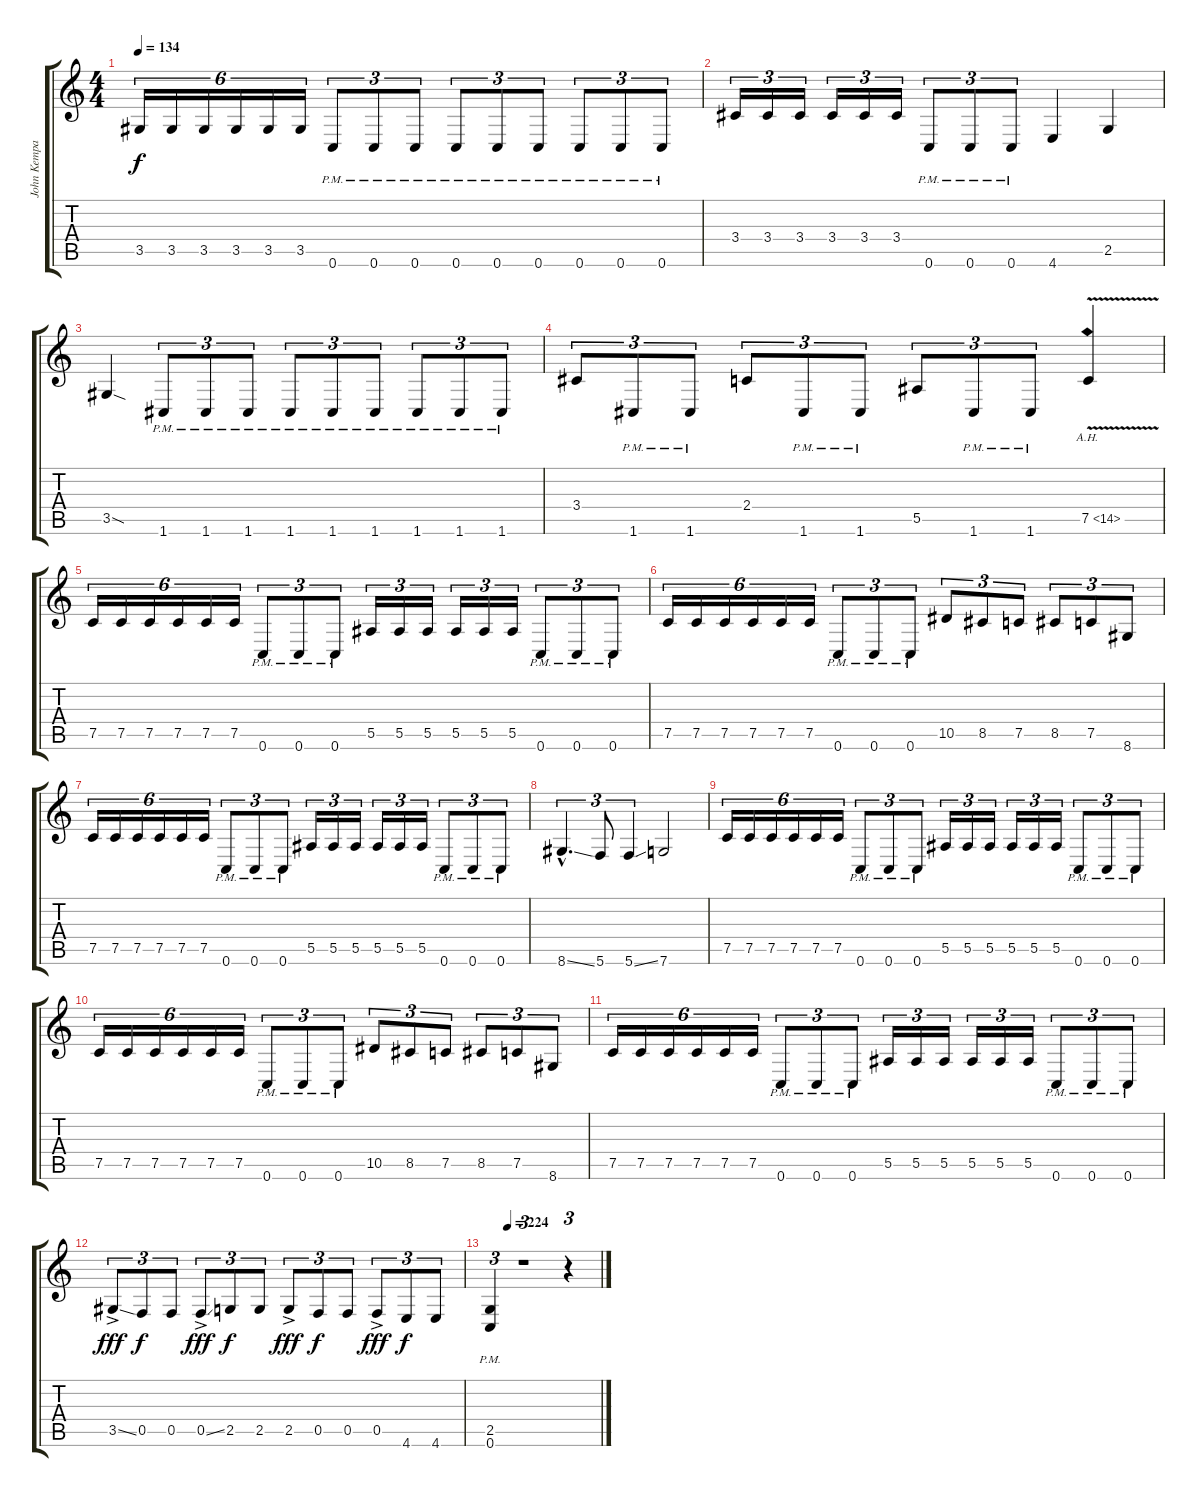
\track ("John Kempainen (Rhythm Guitar)" "John Kempa") {instrument distortionguitar}
\staff {score tabs}
\tuning (C4 G3 Eb3 Bb2 F2 C2) {hide}
\ts (4 4)
\tempo 134
\clef g2
\ks c
3.5.16{tu (6 4) dy f} 3.5.16{tu (6 4)} 3.5.16{tu (6 4)} 3.5.16{tu (6 4)} 3.5.16{tu (6 4)} 3.5.16{tu (6 4)} 0.6{pm}.8{tu (3 2)} 0.6{pm}.8{tu (3 2)} 0.6{pm}.8{tu (3 2)} 0.6{pm}.8{tu (3 2)} 0.6{pm}.8{tu (3 2)} 0.6{pm}.8{tu (3 2)} 0.6{pm}.8{tu (3 2)} 0.6{pm}.8{tu (3 2)} 0.6{pm}.8{tu (3 2)} |
3.4.16{tu (3 2)} 3.4.16{tu (3 2)} 3.4.16{tu (3 2)} 3.4.16{tu (3 2)} 3.4.16{tu (3 2)} 3.4.16{tu (3 2)} 0.6{pm}.8{tu (3 2)} 0.6{pm}.8{tu (3 2)} 0.6{pm}.8{tu (3 2)} 4.6.4 2.5.4 |
3.5{sod}.4 1.6{pm}.8{tu (3 2)} 1.6{pm}.8{tu (3 2)} 1.6{pm}.8{tu (3 2)} 1.6{pm}.8{tu (3 2)} 1.6{pm}.8{tu (3 2)} 1.6{pm}.8{tu (3 2)} 1.6{pm}.8{tu (3 2)} 1.6{pm}.8{tu (3 2)} 1.6{pm}.8{tu (3 2)} |
3.4.8{tu (3 2)} 1.6{pm}.8{tu (3 2)} 1.6{pm}.8{tu (3 2)} 2.4.8{tu (3 2)} 1.6{pm}.8{tu (3 2)} 1.6{pm}.8{tu (3 2)} 5.5.8{tu (3 2)} 1.6{pm}.8{tu (3 2)} 1.6{pm}.8{tu (3 2)} 7.5{ah 7 v}.4 |
7.5.16{tu (6 4)} 7.5.16{tu (6 4)} 7.5.16{tu (6 4)} 7.5.16{tu (6 4)} 7.5.16{tu (6 4)} 7.5.16{tu (6 4)} 0.6{pm}.8{tu (3 2)} 0.6{pm}.8{tu (3 2)} 0.6{pm}.8{tu (3 2)} 5.5.16{tu (3 2)} 5.5.16{tu (3 2)} 5.5.16{tu (3 2)} 5.5.16{tu (3 2)} 5.5.16{tu (3 2)} 5.5.16{tu (3 2)} 0.6{pm}.8{tu (3 2)} 0.6{pm}.8{tu (3 2)} 0.6{pm}.8{tu (3 2)} |
7.5.16{tu (6 4)} 7.5.16{tu (6 4)} 7.5.16{tu (6 4)} 7.5.16{tu (6 4)} 7.5.16{tu (6 4)} 7.5.16{tu (6 4)} 0.6{pm}.8{tu (3 2)} 0.6{pm}.8{tu (3 2)} 0.6{pm}.8{tu (3 2)} 10.5.8{tu (3 2)} 8.5.8{tu (3 2)} 7.5.8{tu (3 2)} 8.5.8{tu (3 2)} 7.5.8{tu (3 2)} 8.6.8{tu (3 2)} |
7.5.16{tu (6 4)} 7.5.16{tu (6 4)} 7.5.16{tu (6 4)} 7.5.16{tu (6 4)} 7.5.16{tu (6 4)} 7.5.16{tu (6 4)} 0.6{pm}.8{tu (3 2)} 0.6{pm}.8{tu (3 2)} 0.6{pm}.8{tu (3 2)} 5.5.16{tu (3 2)} 5.5.16{tu (3 2)} 5.5.16{tu (3 2)} 5.5.16{tu (3 2)} 5.5.16{tu (3 2)} 5.5.16{tu (3 2)} 0.6{pm}.8{tu (3 2)} 0.6{pm}.8{tu (3 2)} 0.6{pm}.8{tu (3 2)} |
8.6{ss hac}.4{d tu (3 2)} 5.6.8{tu (3 2)} 5.6{ss}.4{tu (3 2)} 7.6.2 |
7.5.16{tu (6 4)} 7.5.16{tu (6 4)} 7.5.16{tu (6 4)} 7.5.16{tu (6 4)} 7.5.16{tu (6 4)} 7.5.16{tu (6 4)} 0.6{pm}.8{tu (3 2)} 0.6{pm}.8{tu (3 2)} 0.6{pm}.8{tu (3 2)} 5.5.16{tu (3 2)} 5.5.16{tu (3 2)} 5.5.16{tu (3 2)} 5.5.16{tu (3 2)} 5.5.16{tu (3 2)} 5.5.16{tu (3 2)} 0.6{pm}.8{tu (3 2)} 0.6{pm}.8{tu (3 2)} 0.6{pm}.8{tu (3 2)} |
7.5.16{tu (6 4)} 7.5.16{tu (6 4)} 7.5.16{tu (6 4)} 7.5.16{tu (6 4)} 7.5.16{tu (6 4)} 7.5.16{tu (6 4)} 0.6{pm}.8{tu (3 2)} 0.6{pm}.8{tu (3 2)} 0.6{pm}.8{tu (3 2)} 10.5.8{tu (3 2)} 8.5.8{tu (3 2)} 7.5.8{tu (3 2)} 8.5.8{tu (3 2)} 7.5.8{tu (3 2)} 8.6.8{tu (3 2)} |
7.5.16{tu (6 4)} 7.5.16{tu (6 4)} 7.5.16{tu (6 4)} 7.5.16{tu (6 4)} 7.5.16{tu (6 4)} 7.5.16{tu (6 4)} 0.6{pm}.8{tu (3 2)} 0.6{pm}.8{tu (3 2)} 0.6{pm}.8{tu (3 2)} 5.5.16{tu (3 2)} 5.5.16{tu (3 2)} 5.5.16{tu (3 2)} 5.5.16{tu (3 2)} 5.5.16{tu (3 2)} 5.5.16{tu (3 2)} 0.6{pm}.8{tu (3 2)} 0.6{pm}.8{tu (3 2)} 0.6{pm}.8{tu (3 2)} |
3.5{ss ac}.8{tu (3 2) dy fff} 0.5.8{tu (3 2) dy f} 0.5.8{tu (3 2)} 0.5{ss ac}.8{tu (3 2) dy fff} 2.5.8{tu (3 2) dy f} 2.5.8{tu (3 2)} 2.5{ac}.8{tu (3 2) dy fff} 0.5.8{tu (3 2) dy f} 0.5.8{tu (3 2)} 0.5{ac}.8{tu (3 2) dy fff} 4.6.8{tu (3 2) dy f} 4.6.8{tu (3 2)} |
\tempo (224 0.16666666666666666)
(2.5{pm} 0.6{pm}).4{tu (3 2)} r.1{tu (3 2) balance 16} r.4{tu (3 2)}
